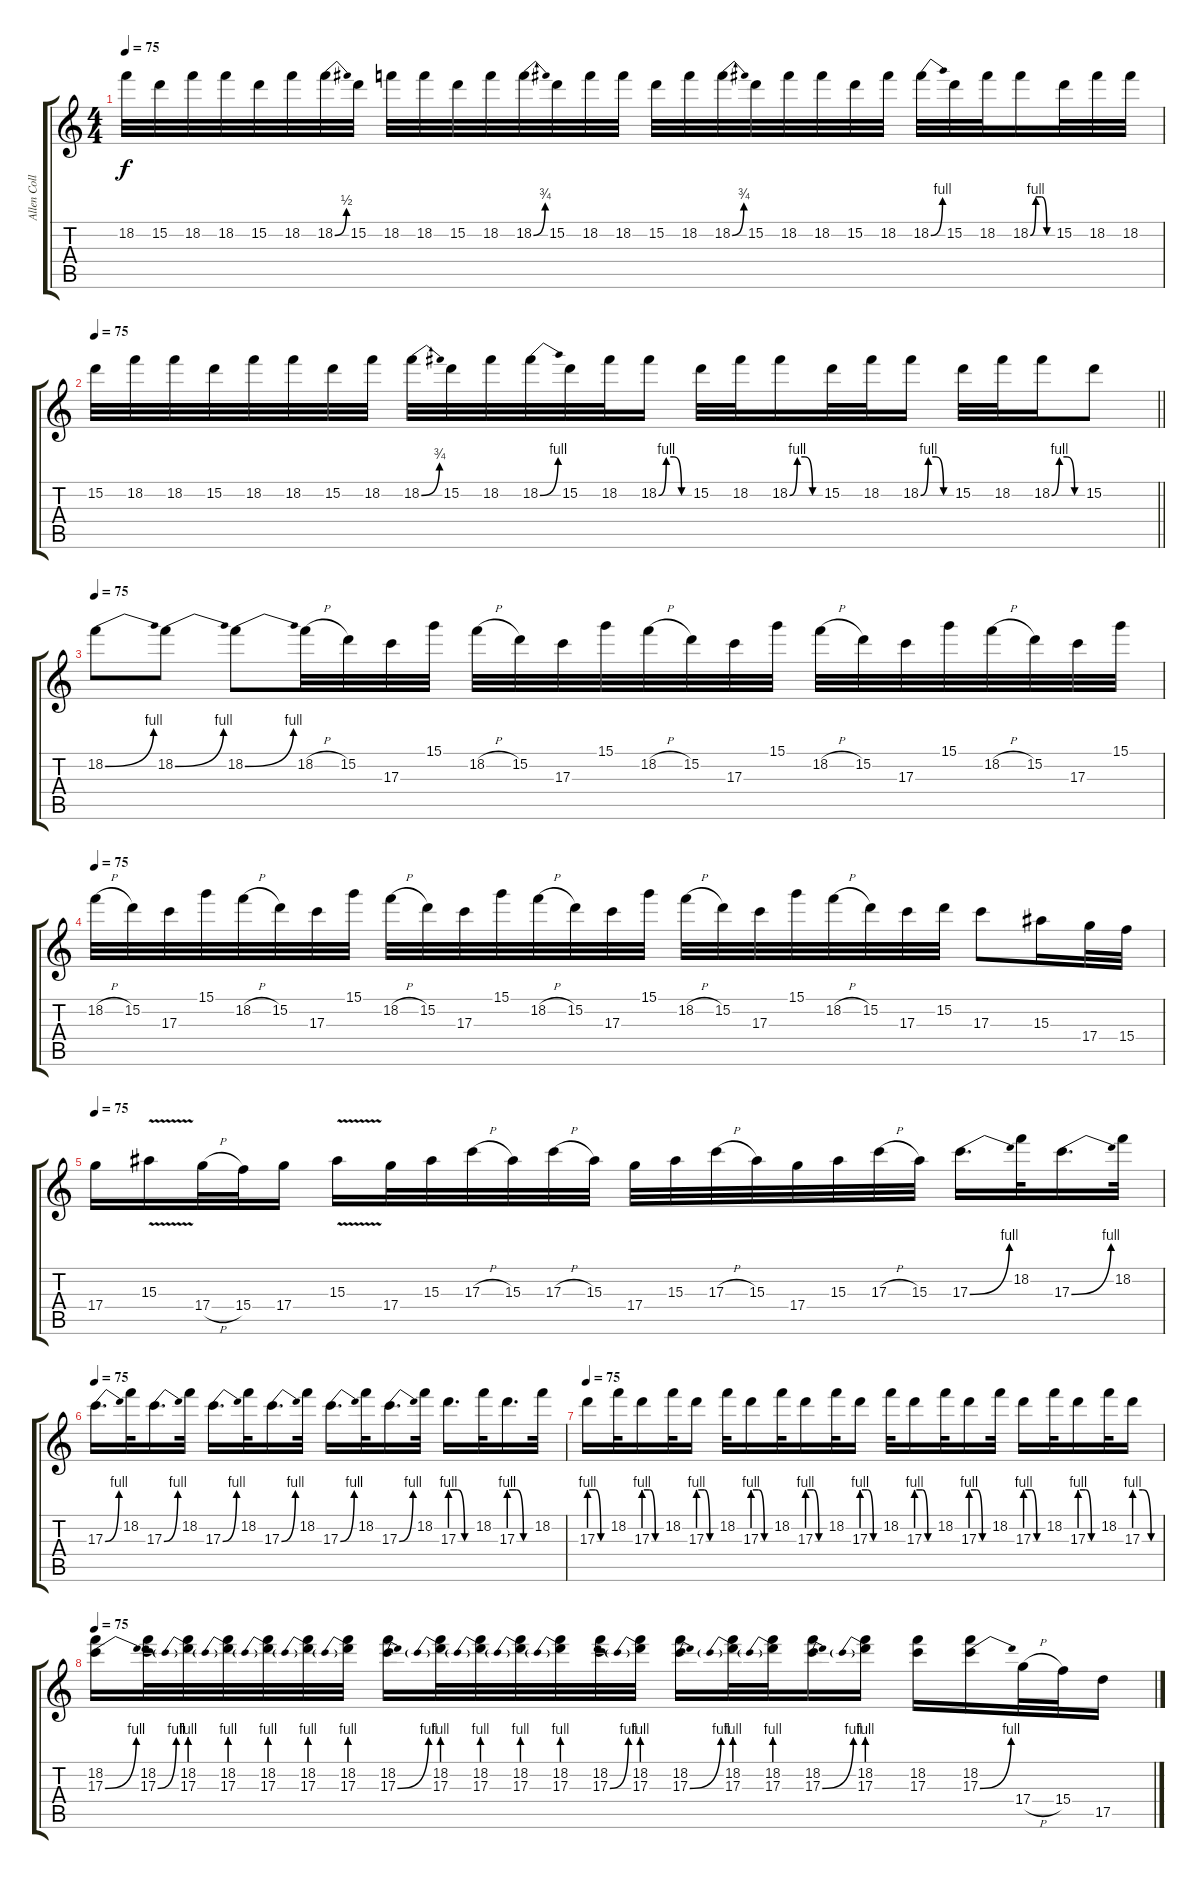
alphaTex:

\track ("Allen Collins (rhythm/solo guitar)" "Allen Coll") {instrument electricguitarjazz}
\staff {score tabs}
\tuning (E4 B3 G3 D3 A2 E2) {hide}
\ts (4 4)
\tempo 75
\clef g2
\ks c
18.2.32{dy f} 15.2.32 18.2.32 18.2.32 15.2.32 18.2.32 18.2{be (bend 0 0 60 2)}.32 15.2.32 18.2.32 18.2.32 15.2.32 18.2.32 18.2{be (bend 0 0 60 3)}.32 15.2.32 18.2.32 18.2.32 15.2.32 18.2.32 18.2{be (bend 0 0 60 3)}.32 15.2.32 18.2.32 18.2.32 15.2.32 18.2.32 18.2{be (bend 0 0 60 4)}.32 15.2.32 18.2.32 18.2{be (custom 0 0 15 4 30 4 45 0 60 0)}.16 15.2.32 18.2.32 18.2.32 |
\tempo 75
\barLineRight lightlight
15.2.32 18.2.32 18.2.32 15.2.32 18.2.32 18.2.32 15.2.32 18.2.32 18.2{be (bend 0 0 60 3)}.32 15.2.32 18.2.32 18.2{be (bend 0 0 60 4)}.32 15.2.32 18.2.32 18.2{be (custom 0 0 15 4 30 4 45 0 60 0)}.16 15.2.32 18.2.32 18.2{be (custom 0 0 15 4 30 4 45 0 60 0)}.16 15.2.32 18.2.32 18.2{be (custom 0 0 15 4 30 4 45 0 60 0)}.16 15.2.32 18.2.32 18.2{be (custom 0 0 15 4 30 4 45 0 60 0)}.16 15.2.8 |
\section ("" "")
\tempo 75
18.2{be (bend 0 0 60 4)}.8 18.2{be (bend 0 0 60 4)}.8 18.2{be (bend 0 0 60 4)}.8 18.2{h}.32 15.2.32 17.3.32 15.1.32 18.2{h}.32 15.2.32 17.3.32 15.1.32 18.2{h}.32 15.2.32 17.3.32 15.1.32 18.2{h}.32 15.2.32 17.3.32 15.1.32 18.2{h}.32 15.2.32 17.3.32 15.1.32 |
\tempo 75
18.2{h}.32 15.2.32 17.3.32 15.1.32 18.2{h}.32 15.2.32 17.3.32 15.1.32 18.2{h}.32 15.2.32 17.3.32 15.1.32 18.2{h}.32 15.2.32 17.3.32 15.1.32 18.2{h}.32 15.2.32 17.3.32 15.1.32 18.2{h}.32 15.2.32 17.3.32 15.2.32 17.3.8 15.3.16 17.4.32 15.4.32 |
\tempo 75
17.4.16 15.3{v}.16 17.4{h}.32 15.4.32 17.4.16 15.3{v}.16 17.4.32 15.3.32 17.3{h}.32 15.3.32 17.3{h}.32 15.3.32 17.4.32 15.3.32 17.3{h}.32 15.3.32 17.4.32 15.3.32 17.3{h}.32 15.3.32 17.3{be (bend 0 0 60 4)}.16{d} 18.2.32 17.3{be (bend 0 0 60 4)}.16{d} 18.2.32 |
\tempo 75
17.3{be (bend 0 0 60 4)}.16{d} 18.2.32 17.3{be (bend 0 0 60 4)}.16{d} 18.2.32 17.3{be (bend 0 0 60 4)}.16{d} 18.2.32 17.3{be (bend 0 0 60 4)}.16{d} 18.2.32 17.3{be (bend 0 0 60 4)}.16{d} 18.2.32 17.3{be (bend 0 0 60 4)}.16{d} 18.2.32 17.3{be (custom 0 4 20 4 40 0 60 0)}.16{d} 18.2.32 17.3{be (custom 0 4 20 4 40 0 60 0)}.16{d} 18.2.32 |
\tempo 75
17.3{be (custom 0 4 20 4 40 0 60 0)}.16 18.2.32 17.3{be (custom 0 4 20 4 40 0 60 0)}.16 18.2.32 17.3{be (custom 0 4 20 4 40 0 60 0)}.16 18.2.32 17.3{be (custom 0 4 20 4 40 0 60 0)}.16 18.2.32 17.3{be (custom 0 4 20 4 40 0 60 0)}.16 18.2.32 17.3{be (custom 0 4 20 4 40 0 60 0)}.16 18.2.32 17.3{be (custom 0 4 20 4 40 0 60 0)}.16 18.2.32 17.3{be (custom 0 4 20 4 40 0 60 0)}.16 18.2.32 17.3{be (custom 0 4 20 4 40 0 60 0)}.16 18.2.32 17.3{be (custom 0 4 20 4 40 0 60 0)}.16 18.2.32 17.3{be (custom 0 4 20 4 40 0 60 0)}.16 |
\tempo 75
(18.2 17.3{be (bend 0 0 60 4)}).16 (18.2 17.3{be (bend 0 0 60 4)}).32 (18.2 17.3{be (prebend 0 4 60 4)}).32 (18.2 17.3{be (prebend 0 4 60 4)}).32 (18.2 17.3{be (prebend 0 4 60 4)}).32 (18.2 17.3{be (prebend 0 4 60 4)}).32 (18.2 17.3{be (prebend 0 4 60 4)}).32 (18.2 17.3{be (bend 0 0 60 4)}).16 (18.2 17.3{be (prebend 0 4 60 4)}).32 (18.2 17.3{be (prebend 0 4 60 4)}).32 (18.2 17.3{be (prebend 0 4 60 4)}).32 (18.2 17.3{be (prebend 0 4 60 4)}).32 (18.2 17.3{be (bend 0 0 60 4)}).32 (18.2 17.3{be (prebend 0 4 60 4)}).32 (18.2 17.3{be (bend 0 0 60 4)}).16 (18.2 17.3{be (prebend 0 4 60 4)}).32 (18.2 17.3{be (prebend 0 4 60 4)}).32 (18.2 17.3{be (bend 0 0 60 4)}).16 (18.2 17.3{be (prebend 0 4 60 4)}).16 (18.2 17.3).16 (18.2 17.3{be (bend 0 0 60 4)}).16 17.4{h}.32 15.4.32 17.5.16
